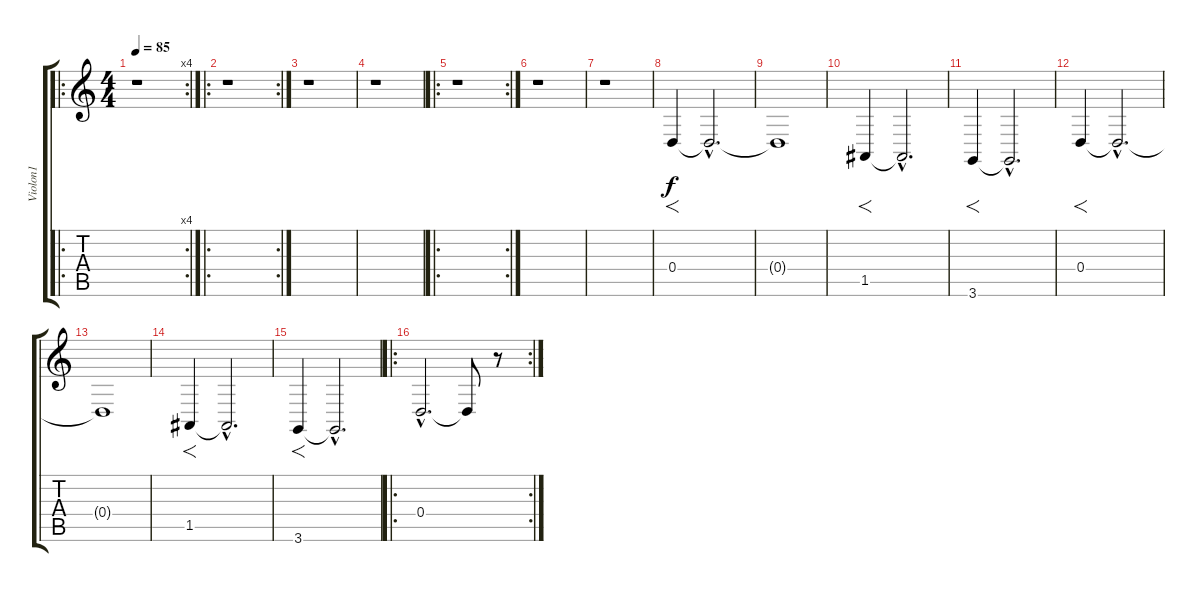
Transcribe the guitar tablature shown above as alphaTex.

\track ("Violon1" "Violon1") {instrument violin}
\staff {score tabs}
\tuning (E4 B3 G3 D3 A2 E2) {hide}
\ro
\rc 4
\ts (4 4)
\tempo 85
\clef g2
\ks c
r.1{dy f instrument violin} |
\ro
\rc 2
r.1 |
r.1 |
r.1 |
\ro
\rc 2
r.1 |
r.1 |
r.1 |
0.4.4{f} 0.4{hac t}.2{d} |
0.4{t}.1 |
1.5.4{f} 1.5{hac t}.2{d} |
3.6.4{f} 3.6{hac t}.2{d} |
0.4.4{f} 0.4{hac t}.2{d} |
0.4{t}.1 |
1.5.4{f} 1.5{hac t}.2{d} |
3.6.4{f} 3.6{hac t}.2{d} |
\ro
\rc 2
0.4{hac}.2{d} 0.4{t}.8 r.8
